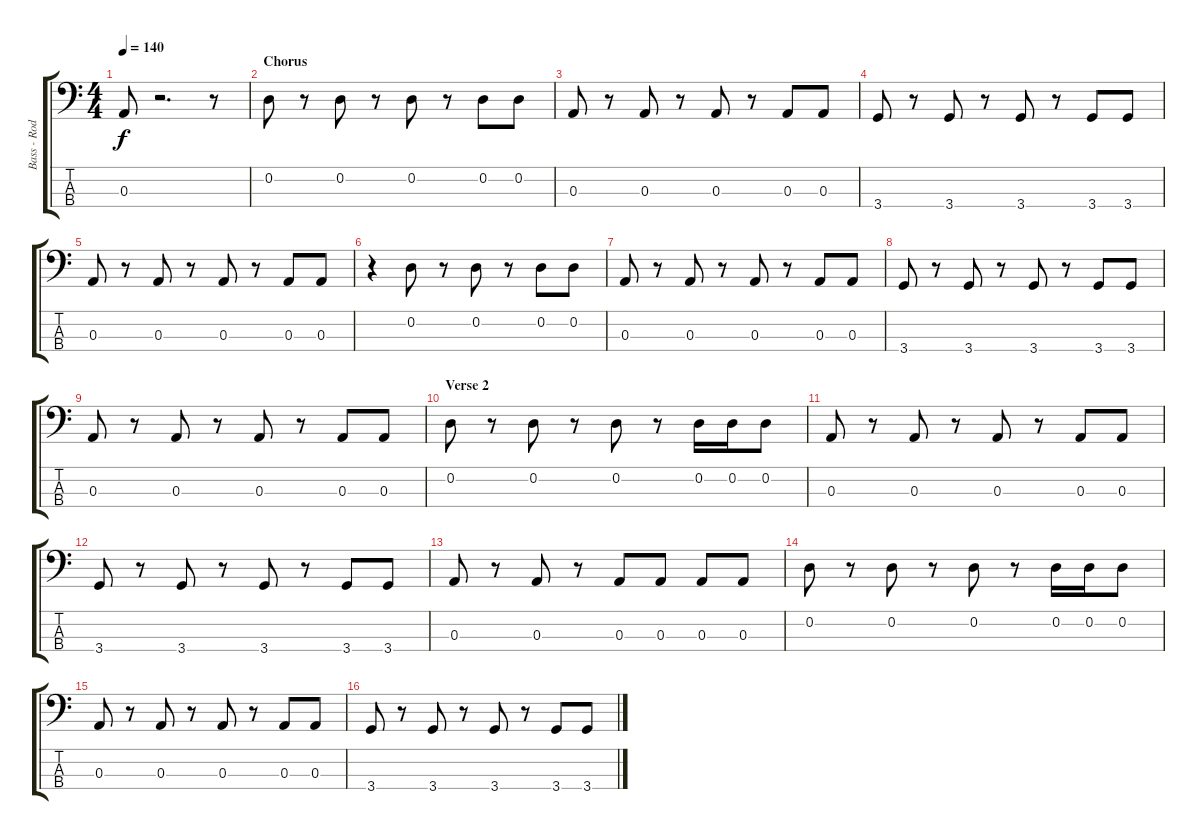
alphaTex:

\track ("Bass - Rod" "Bass - Rod") {instrument electricbasspick}
\staff {score tabs}
\tuning (G2 D2 A1 E1) {hide}
\ts (4 4)
\tempo 140
\clef f4
\ks c
0.3.8{dy f} r.2{d} r.8 |
\section ("" "Chorus")
0.2.8 r.8 0.2.8 r.8 0.2.8 r.8 0.2.8 0.2.8 |
0.3.8 r.8 0.3.8 r.8 0.3.8 r.8 0.3.8 0.3.8 |
3.4.8 r.8 3.4.8 r.8 3.4.8 r.8 3.4.8 3.4.8 |
0.3.8 r.8 0.3.8 r.8 0.3.8 r.8 0.3.8 0.3.8 |
r.4 0.2.8 r.8 0.2.8 r.8 0.2.8 0.2.8 |
0.3.8 r.8 0.3.8 r.8 0.3.8 r.8 0.3.8 0.3.8 |
3.4.8 r.8 3.4.8 r.8 3.4.8 r.8 3.4.8 3.4.8 |
0.3.8 r.8 0.3.8 r.8 0.3.8 r.8 0.3.8 0.3.8 |
\section ("" "Verse 2")
0.2.8 r.8 0.2.8 r.8 0.2.8 r.8 0.2.16 0.2.16 0.2.8 |
0.3.8 r.8 0.3.8 r.8 0.3.8 r.8 0.3.8 0.3.8 |
3.4.8 r.8 3.4.8 r.8 3.4.8 r.8 3.4.8 3.4.8 |
0.3.8 r.8 0.3.8 r.8 0.3.8 0.3.8 0.3.8 0.3.8 |
0.2.8 r.8 0.2.8 r.8 0.2.8 r.8 0.2.16 0.2.16 0.2.8 |
0.3.8 r.8 0.3.8 r.8 0.3.8 r.8 0.3.8 0.3.8 |
3.4.8 r.8 3.4.8 r.8 3.4.8 r.8 3.4.8 3.4.8
